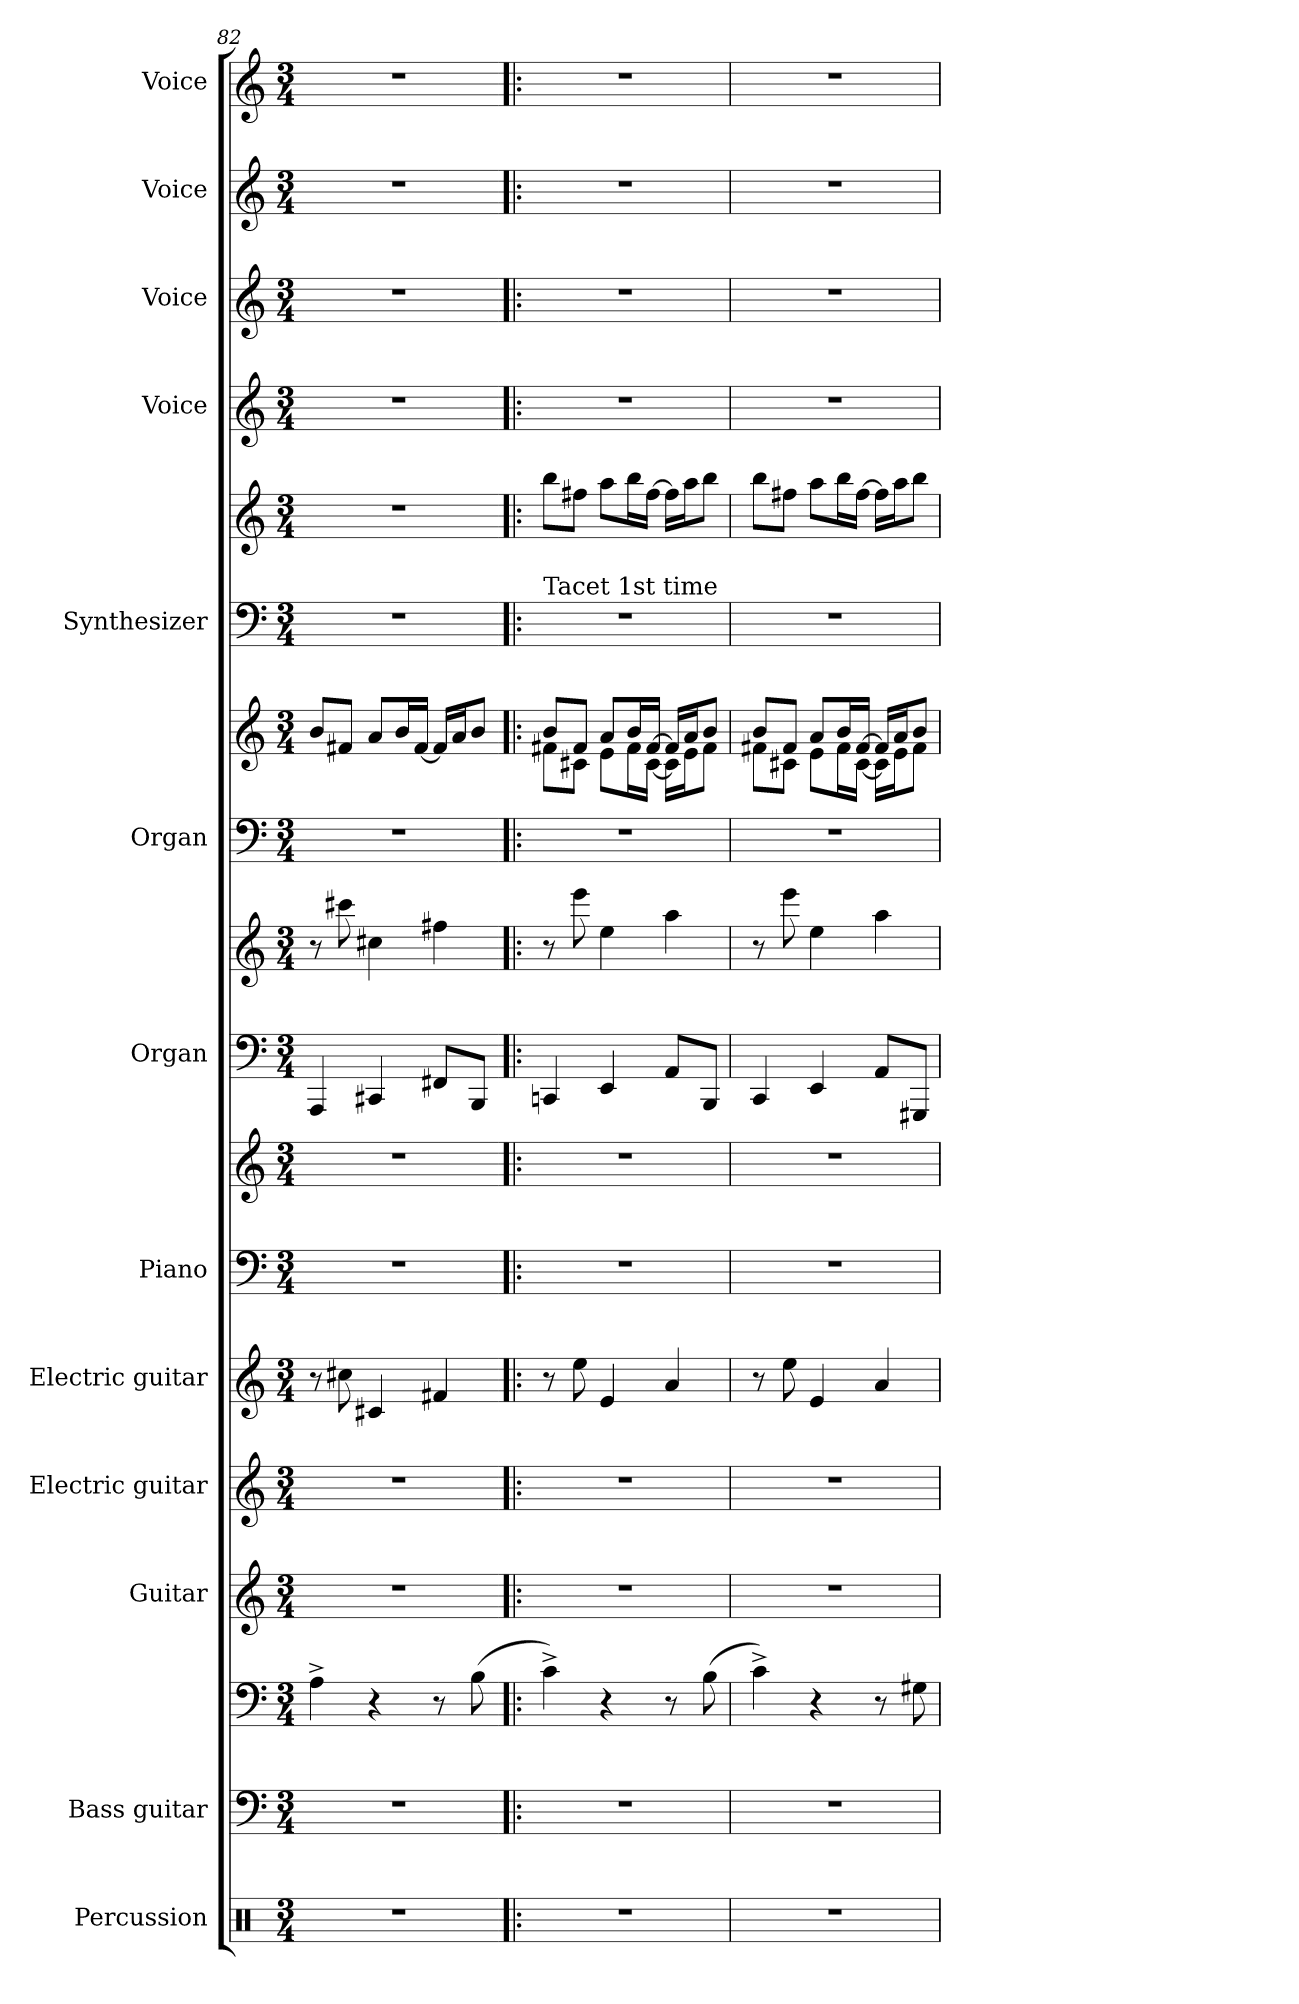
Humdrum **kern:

**kern	**kern	**kern	**kern	**kern	**kern	**kern	**kern	**kern	**kern	**kern	**kern	**kern	**kern	**kern	**kern	**kern	**kern
*part13	*part12	*part12	*part11	*part10	*part9	*part8	*part8	*part7	*part7	*part6	*part6	*part5	*part5	*part4	*part3	*part2	*part1
*staff18	*staff17	*staff16	*staff15	*staff14	*staff13	*staff12	*staff11	*staff10	*staff9	*staff8	*staff7	*staff6	*staff5	*staff4	*staff3	*staff2	*staff1
*I"Percussion	*I"Bass guitar	*	*I"Guitar	*I"Electric guitar	*I"Electric guitar	*I"Piano	*	*I"Organ	*	*I"Organ	*	*I"Synthesizer	*	*I"Voice	*I"Voice	*I"Voice	*I"Voice
*I'Perc.	*I'Bass	*	*I'Guit.	*I'El. gtr	*I'El. gtr	*I'Pno	*	*I'Org.	*	*I'Org.	*	*I'Synth.	*	*I'Voice	*I'Voice	*I'Voice	*I'Voice
*clefX	*clefF4	*clefF4	*clefG2	*clefG2	*clefG2	*clefF4	*clefG2	*clefF4	*clefG2	*clefF4	*clefG2	*clefF4	*clefG2	*clefG2	*clefG2	*clefG2	*clefG2
*	*ITrd7c12	*ITrd7c12	*ITrd7c12	*ITrd7c12	*ITrd7c12	*	*	*	*	*	*	*	*	*	*	*	*
*k[]	*k[]	*k[]	*k[]	*k[]	*k[]	*k[]	*k[]	*k[]	*k[]	*k[]	*k[]	*k[]	*k[]	*k[]	*k[]	*k[]	*k[]
*C:	*C:	*C:	*C:	*C:	*C:	*C:	*C:	*C:	*C:	*C:	*C:	*C:	*C:	*C:	*C:	*C:	*C:
*M3/4	*M3/4	*M3/4	*M3/4	*M3/4	*M3/4	*M3/4	*M3/4	*M3/4	*M3/4	*M3/4	*M3/4	*M3/4	*M3/4	*M3/4	*M3/4	*M3/4	*M3/4
=82	=82	=82	=82	=82	=82	=82	=82	=82	=82	=82	=82	=82	=82	=82	=82	=82	=82
!LO:N:vis=1	!LO:N:vis=1	!	!LO:N:vis=1	!LO:N:vis=1	!	!LO:N:vis=1	!LO:N:vis=1	!	!	!LO:N:vis=1	!	!LO:N:vis=1	!LO:N:vis=1	!LO:N:vis=1	!LO:N:vis=1	!LO:N:vis=1	!LO:N:vis=1
2.r	2.r	4AA^i\	2.r	2.r	8r	2.r	2.r	4AAAi/	8r	2.r	8bi/L	2.r	2.r	2.r	2.r	2.r	2.r
.	.	.	.	.	8c#Xi\	.	.	.	8ccc#Xi\	.	8f#Xi/J	.	.	.	.	.	.
.	.	4r	.	.	4C#Xi/	.	.	4CC#Xi/	4cc#Xi\	.	8ai/L	.	.	.	.	.	.
.	.	.	.	.	.	.	.	.	.	.	16bi/L	.	.	.	.	.	.
.	.	.	.	.	.	.	.	.	.	.	[<16f#i/JJ	.	.	.	.	.	.
.	.	8r	.	.	4F#Xi/	.	.	8FF#Xi/L	4ff#Xi\	.	16f#i/LL]	.	.	.	.	.	.
.	.	.	.	.	.	.	.	.	.	.	16ai/J	.	.	.	.	.	.
.	.	(8BBi\	.	.	.	.	.	8BBBi/J	.	.	8bi/J	.	.	.	.	.	.
=83!|:	=83!|:	=83!|:	=83!|:	=83!|:	=83!|:	=83!|:	=83!|:	=83!|:	=83!|:	=83!|:	=83!|:	=83!|:	=83!|:	=83!|:	=83!|:	=83!|:	=83!|:
!	!	!	!	!	!	!	!	!	!	!	!	!LO:TX:a:t=Tacet 1st time	!	!	!	!	!
!LO:N:vis=1	!LO:N:vis=1	!	!LO:N:vis=1	!LO:N:vis=1	!	!LO:N:vis=1	!LO:N:vis=1	!	!	!LO:N:vis=1	!	!LO:N:vis=1	!	!LO:N:vis=1	!LO:N:vis=1	!LO:N:vis=1	!LO:N:vis=1
*	*	*	*	*	*	*	*	*	*	*	*^	*	*	*	*	*	*
2.r	2.r	4C^i\)	2.r	2.r	8r	2.r	2.r	4CCni/	8r	2.r	8bi/L	8f#Xi\L	2.r	8bbi\L	2.r	2.r	2.r	2.r
.	.	.	.	.	8ei\	.	.	.	8eeei\	.	8f#i/J	8c#Xi\J	.	8ff#Xi\J	.	.	.	.
.	.	4r	.	.	4Ei/	.	.	4EEi/	4eei\	.	8ai/L	8ei\L	.	8aai\L	.	.	.	.
.	.	.	.	.	.	.	.	.	.	.	16bi/L	16f#i\L	.	16bbi\L	.	.	.	.
.	.	.	.	.	.	.	.	.	.	.	[>16f#i/JJ	[<16c#i\JJ	.	[>16ff#i\JJ	.	.	.	.
.	.	8r	.	.	4Ai/	.	.	8AAi/L	4aai\	.	16f#i/LL]	16c#i\LL]	.	16ff#i\LL]	.	.	.	.
.	.	.	.	.	.	.	.	.	.	.	16ai/J	16ei\J	.	16aai\J	.	.	.	.
.	.	(8BBi\	.	.	.	.	.	8BBBi/J	.	.	8bi/J	8f#i\J	.	8bbi\J	.	.	.	.
!!LO:PB:g=z
=84	=84	=84	=84	=84	=84	=84	=84	=84	=84	=84	=84	=84	=84	=84	=84	=84	=84	=84
!LO:N:vis=1	!LO:N:vis=1	!	!LO:N:vis=1	!LO:N:vis=1	!	!LO:N:vis=1	!LO:N:vis=1	!	!	!LO:N:vis=1	!	!	!LO:N:vis=1	!	!LO:N:vis=1	!LO:N:vis=1	!LO:N:vis=1	!LO:N:vis=1
2.r	2.r	4C^i\)	2.r	2.r	8r	2.r	2.r	4CCi/	8r	2.r	8bi/L	8f#Xi\L	2.r	8bbi\L	2.r	2.r	2.r	2.r
.	.	.	.	.	8ei\	.	.	.	8eeei\	.	8f#i/J	8c#Xi\J	.	8ff#Xi\J	.	.	.	.
.	.	4r	.	.	4Ei/	.	.	4EEi/	4eei\	.	8ai/L	8ei\L	.	8aai\L	.	.	.	.
.	.	.	.	.	.	.	.	.	.	.	16bi/L	16f#i\L	.	16bbi\L	.	.	.	.
.	.	.	.	.	.	.	.	.	.	.	[>16f#i/JJ	[<16c#i\JJ	.	[>16ff#i\JJ	.	.	.	.
.	.	8r	.	.	4Ai/	.	.	8AAi/L	4aai\	.	16f#i/LL]	16c#i\LL]	.	16ff#i\LL]	.	.	.	.
.	.	.	.	.	.	.	.	.	.	.	16ai/J	16ei\J	.	16aai\J	.	.	.	.
.	.	8GG#Xi\	.	.	.	.	.	8GGG#Xi/J	.	.	8bi/J	8f#i\J	.	8bbi\J	.	.	.	.
*	*	*	*	*	*	*	*	*	*	*	*v	*v	*	*	*	*	*	*
=	=	=	=	=	=	=	=	=	=	=	=	=	=	=	=	=	=
*-	*-	*-	*-	*-	*-	*-	*-	*-	*-	*-	*-	*-	*-	*-	*-	*-	*-
